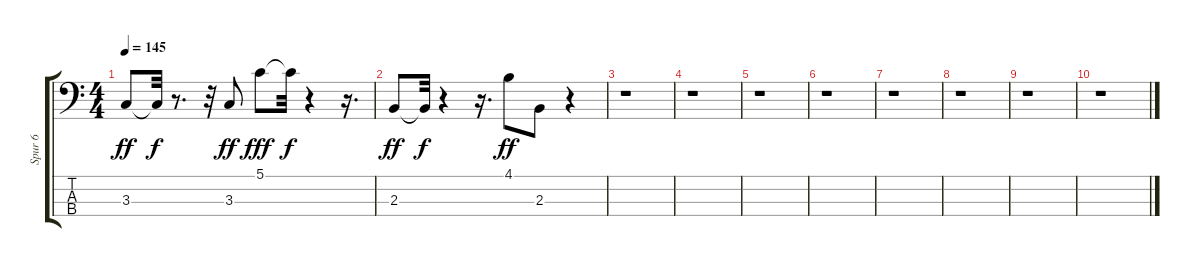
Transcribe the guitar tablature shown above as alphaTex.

\track ("Spur 6" "Spur 6") {instrument electricbassfinger}
\staff {score tabs}
\tuning (G2 D2 A1 E1) {hide}
\ts (4 4)
\tempo 145
\clef f4
\ks c
3.3.8{dy ff} 3.3{t}.32{dy f} r.8{d} r.32 3.3.8{dy ff} 5.1.8{dy fff} 5.1{t}.32{dy f} r.4 r.16{d} |
2.3.8{dy ff} 2.3{t}.32{dy f} r.4 r.16{d} 4.1.8{dy ff} 2.3.8 r.4 |
r.1 |
r.1 |
r.1 |
r.1 |
r.1 |
r.1 |
r.1 |
r.1
